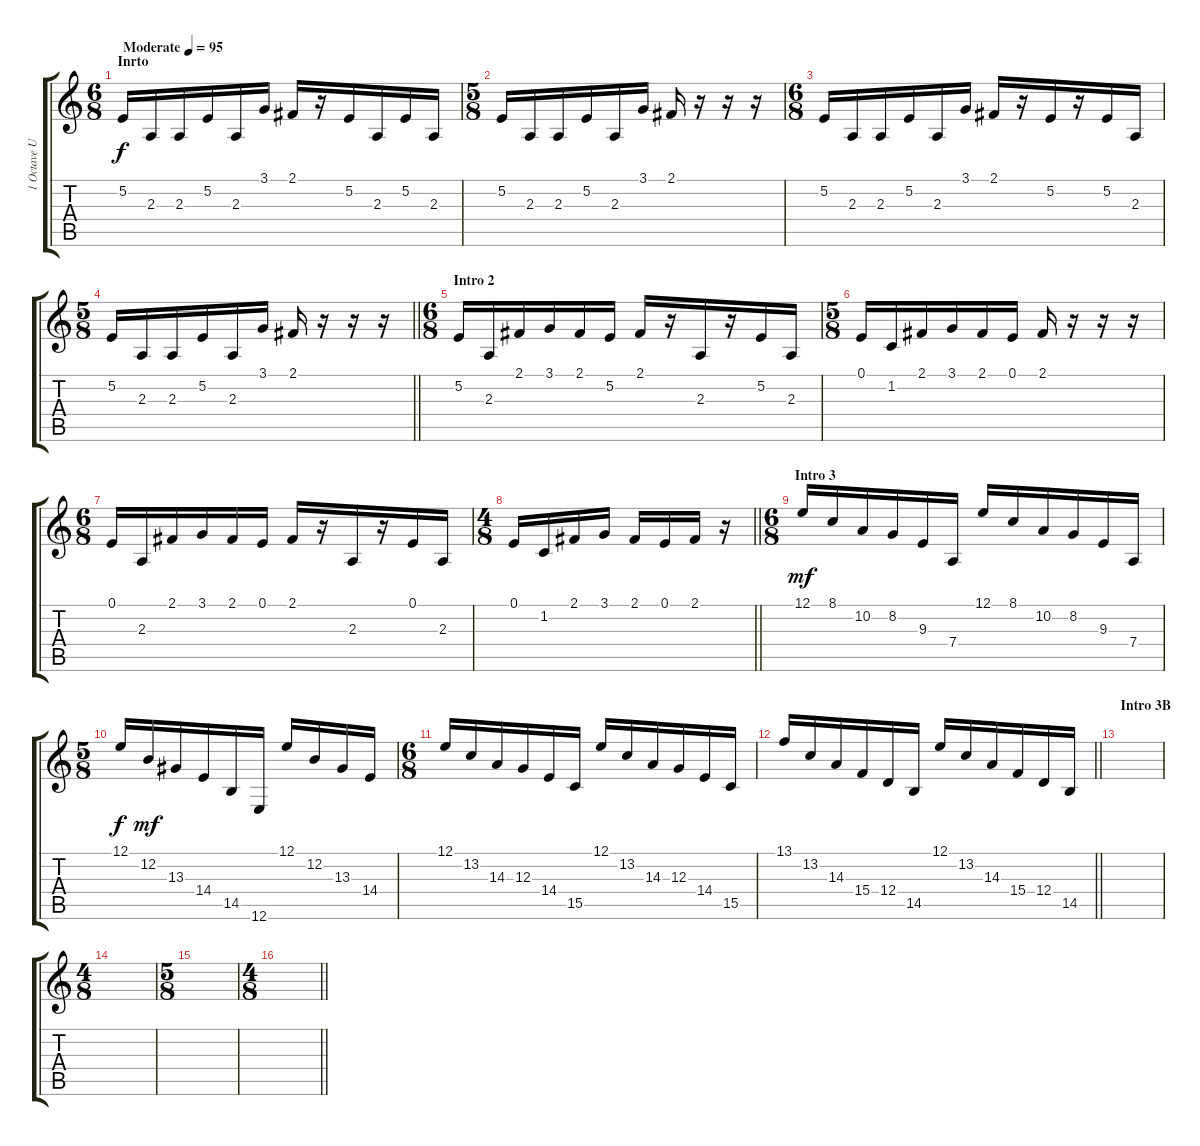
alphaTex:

\track ("1 Octave Up Ignore Me" "1 Octave U") {instrument stringensemble1}
\staff {score tabs}
\tuning (E4 B3 G3 D3 A2 E2) {hide}
\ts (6 8)
\section ("" "Inrto")
\tempo (95 "Moderate")
\clef g2
\ks c
5.2.16{dy f instrument stringensemble1} 2.3.16 2.3.16 5.2.16 2.3.16 3.1.16 2.1.16 r.16 5.2.16 2.3.16 5.2.16 2.3.16 |
\ts (5 8)
5.2.16 2.3.16 2.3.16 5.2.16 2.3.16 3.1.16 2.1.16 r.16 r.16 r.16 |
\ts (6 8)
5.2.16 2.3.16 2.3.16 5.2.16 2.3.16 3.1.16 2.1.16 r.16 5.2.16 r.16 5.2.16 2.3.16 |
\ts (5 8)
\barLineRight lightlight
5.2.16 2.3.16 2.3.16 5.2.16 2.3.16 3.1.16 2.1.16 r.16 r.16 r.16 |
\ts (6 8)
\section ("" "Intro 2")
5.2.16 2.3.16 2.1.16 3.1.16 2.1.16 5.2.16 2.1.16 r.16 2.3.16 r.16 5.2.16 2.3.16 |
\ts (5 8)
0.1.16 1.2.16 2.1.16 3.1.16 2.1.16 0.1.16 2.1.16 r.16 r.16 r.16 |
\ts (6 8)
0.1.16 2.3.16 2.1.16 3.1.16 2.1.16 0.1.16 2.1.16 r.16 2.3.16 r.16 0.1.16 2.3.16 |
\ts (4 8)
\barLineRight lightlight
0.1.16 1.2.16 2.1.16 3.1.16 2.1.16 0.1.16 2.1.16 r.16 |
\ts (6 8)
\section ("" "Intro 3")
12.1.16{dy mf} 8.1.16 10.2.16 8.2.16 9.3.16 7.4.16 12.1.16 8.1.16 10.2.16 8.2.16 9.3.16 7.4.16 |
\ts (5 8)
12.1.16{dy f} 12.2.16{dy mf} 13.3.16 14.4.16 14.5.16 12.6.16 12.1.16 12.2.16 13.3.16 14.4.16 |
\ts (6 8)
12.1.16 13.2.16 14.3.16 12.3.16 14.4.16 15.5.16 12.1.16 13.2.16 14.3.16 12.3.16 14.4.16 15.5.16 |
\barLineRight lightlight
13.1.16 13.2.16 14.3.16 15.4.16 12.4.16 14.5.16 12.1.16 13.2.16 14.3.16 15.4.16 12.4.16 14.5.16 |
\section ("" "Intro 3B")
|
\ts (4 8)
|
\ts (5 8)
|
\ts (4 8)
\barLineRight lightlight
